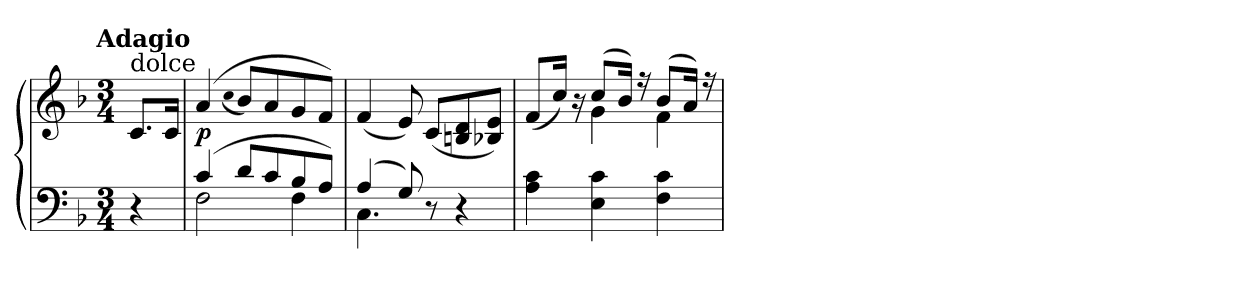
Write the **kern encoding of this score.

**kern	**kern	**dynam
*part1	*part1	*part1
*staff2	*staff1	*staff1/2
*clefF4	*clefG2	*
*k[b-]	*k[b-]	*
!!LO:TX:omd:t=Adagio
*M3/4	*M3/4	*
*MM40	*MM40	*
=	=	=
!	!LO:TX:t=dolce	!
4r	8.c/L	.
.	16c/Jk	.
=1	=1	=1
*^	*	*
(4c/	2F\	(4a/	p
.	.	(qcc	.
8d/L	.	8b-/L)	.
8c/	.	8a/	.
8B-/	4F\	8g/	.
8A/J)	.	8f/J)	.
=2	=2	=2	=2
(4A/	4.C\	(4f/	.
8G/)	.	8e/)	.
8r	4.ryy	(8c/L	.
4r	.	8Bn/ 8d/	.
.	.	8B-X/ 8e/J)	.
*v	*v	*	*
=3	=3	=3
*	*^	*
4A\ 4c\	(8f/L	4ryy	.
.	16cc/Jk)	.	.
.	16r	.	.
4E\ 4c\	(8cc/L	4g\	.
.	16b-/Jk)	.	.
.	16r	.	.
4F\ 4c\	(8b-/L	4f\	.
.	16a/Jk)	.	.
.	16r	.	.
*	*v	*v	*
=	=	=
*-	*-	*-
